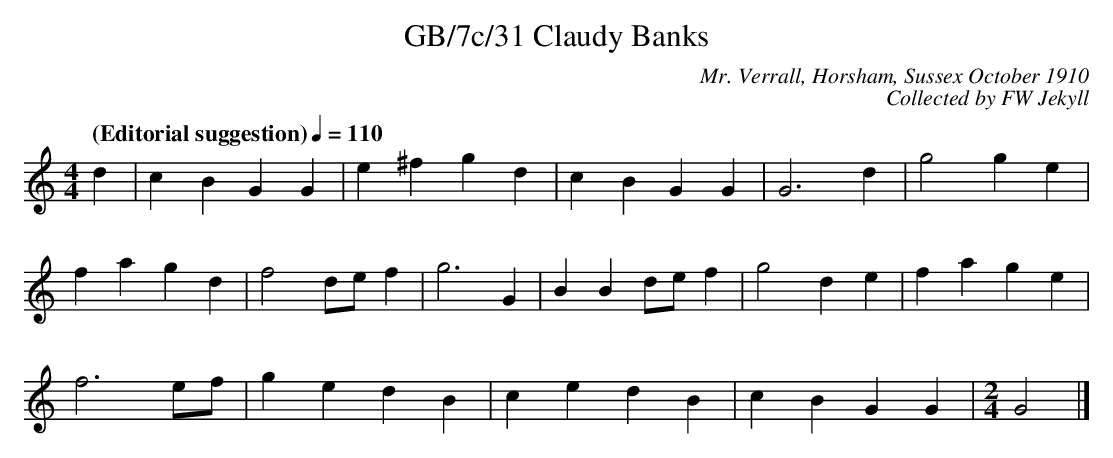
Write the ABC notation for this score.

X:1
T:GB/7c/31 Claudy Banks
C:Mr. Verrall, Horsham, Sussex October 1910
C:Collected by FW Jekyll
L:1/4
M:4/4
Q:"(Editorial suggestion)" 1/4=110
K:Gmix
d | c B G G | e ^f g d | c B G G | G3 d | g2 g e |
f a g d | f2 d/e/ f | g3 G | B B d/e/ f | g2 d e | f a g e |
f3 e/f/ | g e d B | c e d B | c B G G |[M:2/4] G2 |]
